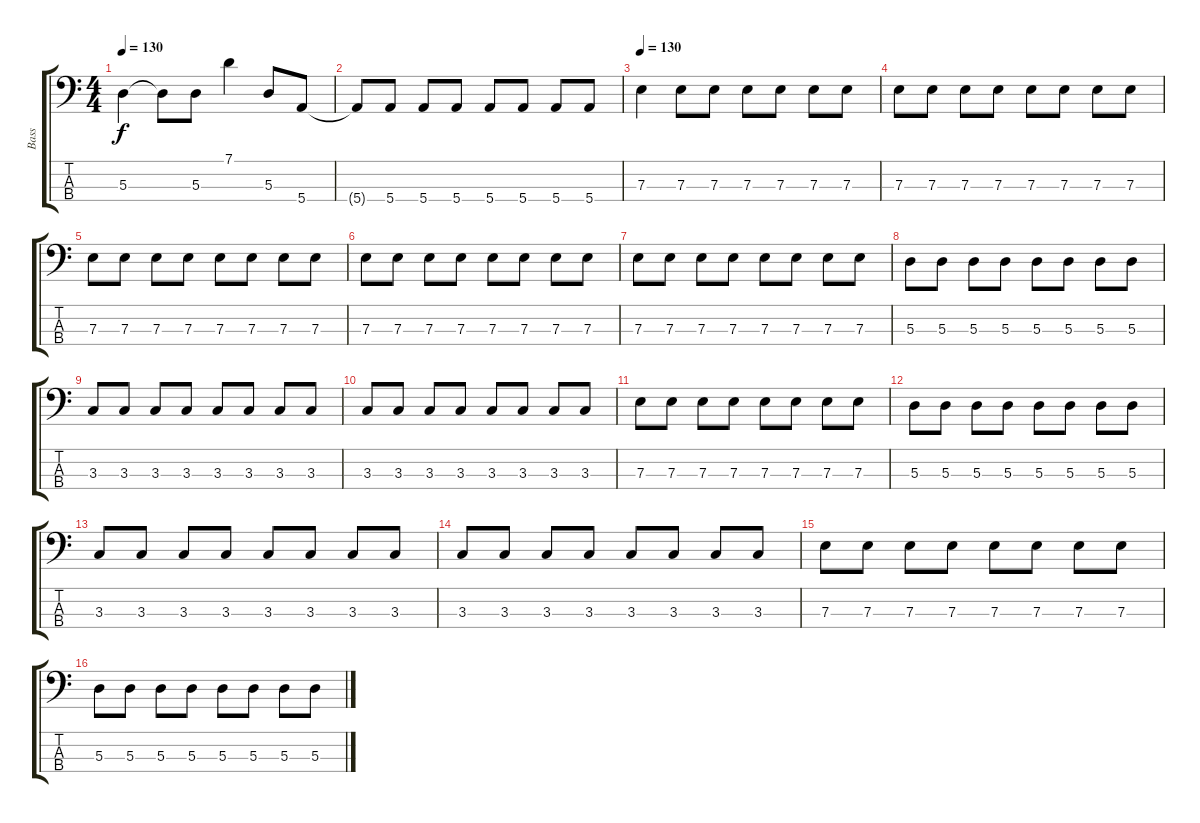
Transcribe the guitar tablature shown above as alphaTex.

\track ("Bass" "Bass") {instrument electricbassfinger}
\staff {score tabs}
\tuning (G2 D2 A1 E1) {hide}
\ts (4 4)
\tempo 130
\clef f4
\ks c
5.3.4{dy f} 5.3{t}.8 5.3.8 7.1.4 5.3.8 5.4.8 |
5.4{t}.8 5.4.8 5.4.8 5.4.8 5.4.8 5.4.8 5.4.8 5.4.8 |
\tempo 130
7.3.4 7.3.8 7.3.8 7.3.8 7.3.8 7.3.8 7.3.8 |
7.3.8 7.3.8 7.3.8 7.3.8 7.3.8 7.3.8 7.3.8 7.3.8 |
7.3.8 7.3.8 7.3.8 7.3.8 7.3.8 7.3.8 7.3.8 7.3.8 |
7.3.8 7.3.8 7.3.8 7.3.8 7.3.8 7.3.8 7.3.8 7.3.8 |
7.3.8 7.3.8 7.3.8 7.3.8 7.3.8 7.3.8 7.3.8 7.3.8 |
5.3.8 5.3.8 5.3.8 5.3.8 5.3.8 5.3.8 5.3.8 5.3.8 |
3.3.8 3.3.8 3.3.8 3.3.8 3.3.8 3.3.8 3.3.8 3.3.8 |
3.3.8 3.3.8 3.3.8 3.3.8 3.3.8 3.3.8 3.3.8 3.3.8 |
7.3.8 7.3.8 7.3.8 7.3.8 7.3.8 7.3.8 7.3.8 7.3.8 |
5.3.8 5.3.8 5.3.8 5.3.8 5.3.8 5.3.8 5.3.8 5.3.8 |
3.3.8 3.3.8 3.3.8 3.3.8 3.3.8 3.3.8 3.3.8 3.3.8 |
3.3.8 3.3.8 3.3.8 3.3.8 3.3.8 3.3.8 3.3.8 3.3.8 |
7.3.8 7.3.8 7.3.8 7.3.8 7.3.8 7.3.8 7.3.8 7.3.8 |
5.3.8 5.3.8 5.3.8 5.3.8 5.3.8 5.3.8 5.3.8 5.3.8
